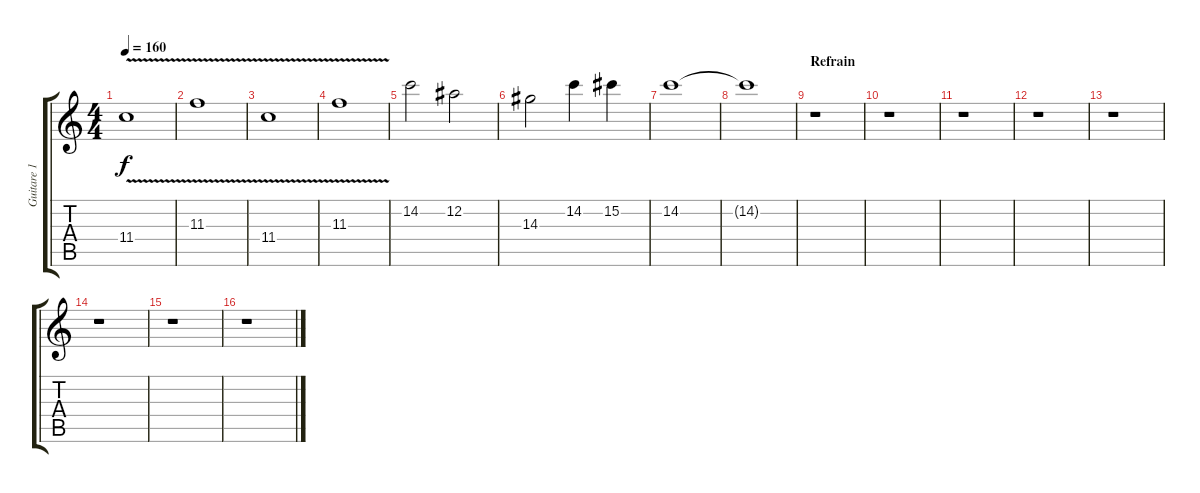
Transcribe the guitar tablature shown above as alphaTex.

\track ("Guitare 1" "Guitare 1") {instrument distortionguitar}
\staff {score tabs}
\tuning (Eb4 Bb3 Gb3 Db3 Ab2 Eb2) {hide}
\ts (4 4)
\tempo 160
\clef g2
\ks c
11.4{v}.1{dy f} |
11.3{v}.1 |
11.4{v}.1 |
11.3{v}.1 |
14.2.2 12.2.2 |
14.3.2 14.2.4 15.2.4 |
14.2.1 |
14.2{t}.1 |
\section ("" "Refrain")
r.1 |
r.1 |
r.1 |
r.1 |
r.1 |
r.1 |
r.1 |
r.1
